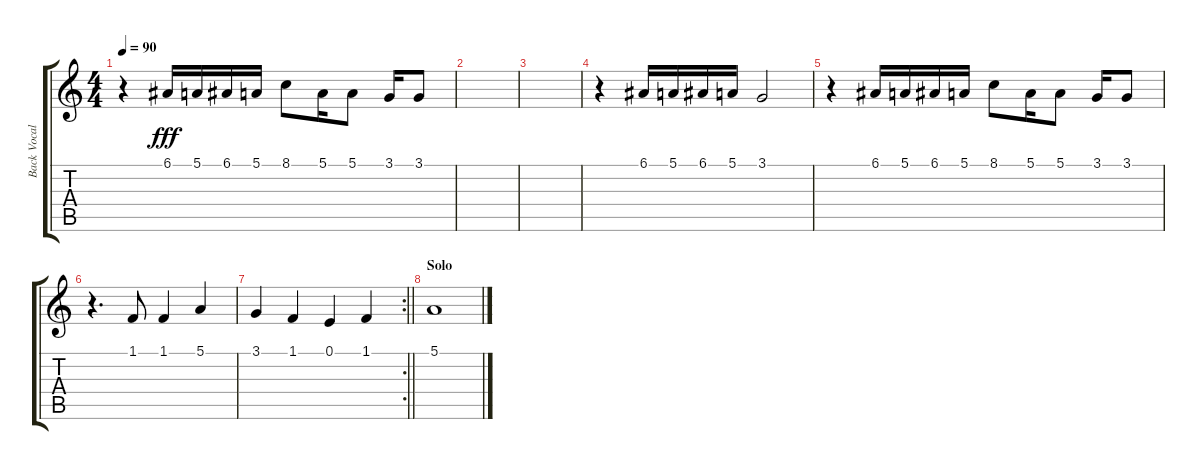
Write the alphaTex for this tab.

\track ("Back Vocal" "Back Vocal") {instrument lead1square}
\staff {score tabs}
\tuning (E4 B3 G3 D3 A2 E2) {hide}
\ts (4 4)
\tempo 90
\clef g2
\ks c
r.4{dy fff} 6.1.16 5.1.16 6.1.16 5.1.16 8.1.8 5.1.16 5.1.8 3.1.16 3.1.8 |
|
|
r.4 6.1.16 5.1.16 6.1.16 5.1.16 3.1.2 |
r.4 6.1.16 5.1.16 6.1.16 5.1.16 8.1.8 5.1.16 5.1.8 3.1.16 3.1.8 |
r.4{d} 1.1.8 1.1.4 5.1.4 |
\rc 2
\barLineRight lightlight
3.1.4 1.1.4 0.1.4 1.1.4 |
\section ("" "Solo")
5.1.1{volume 7}
